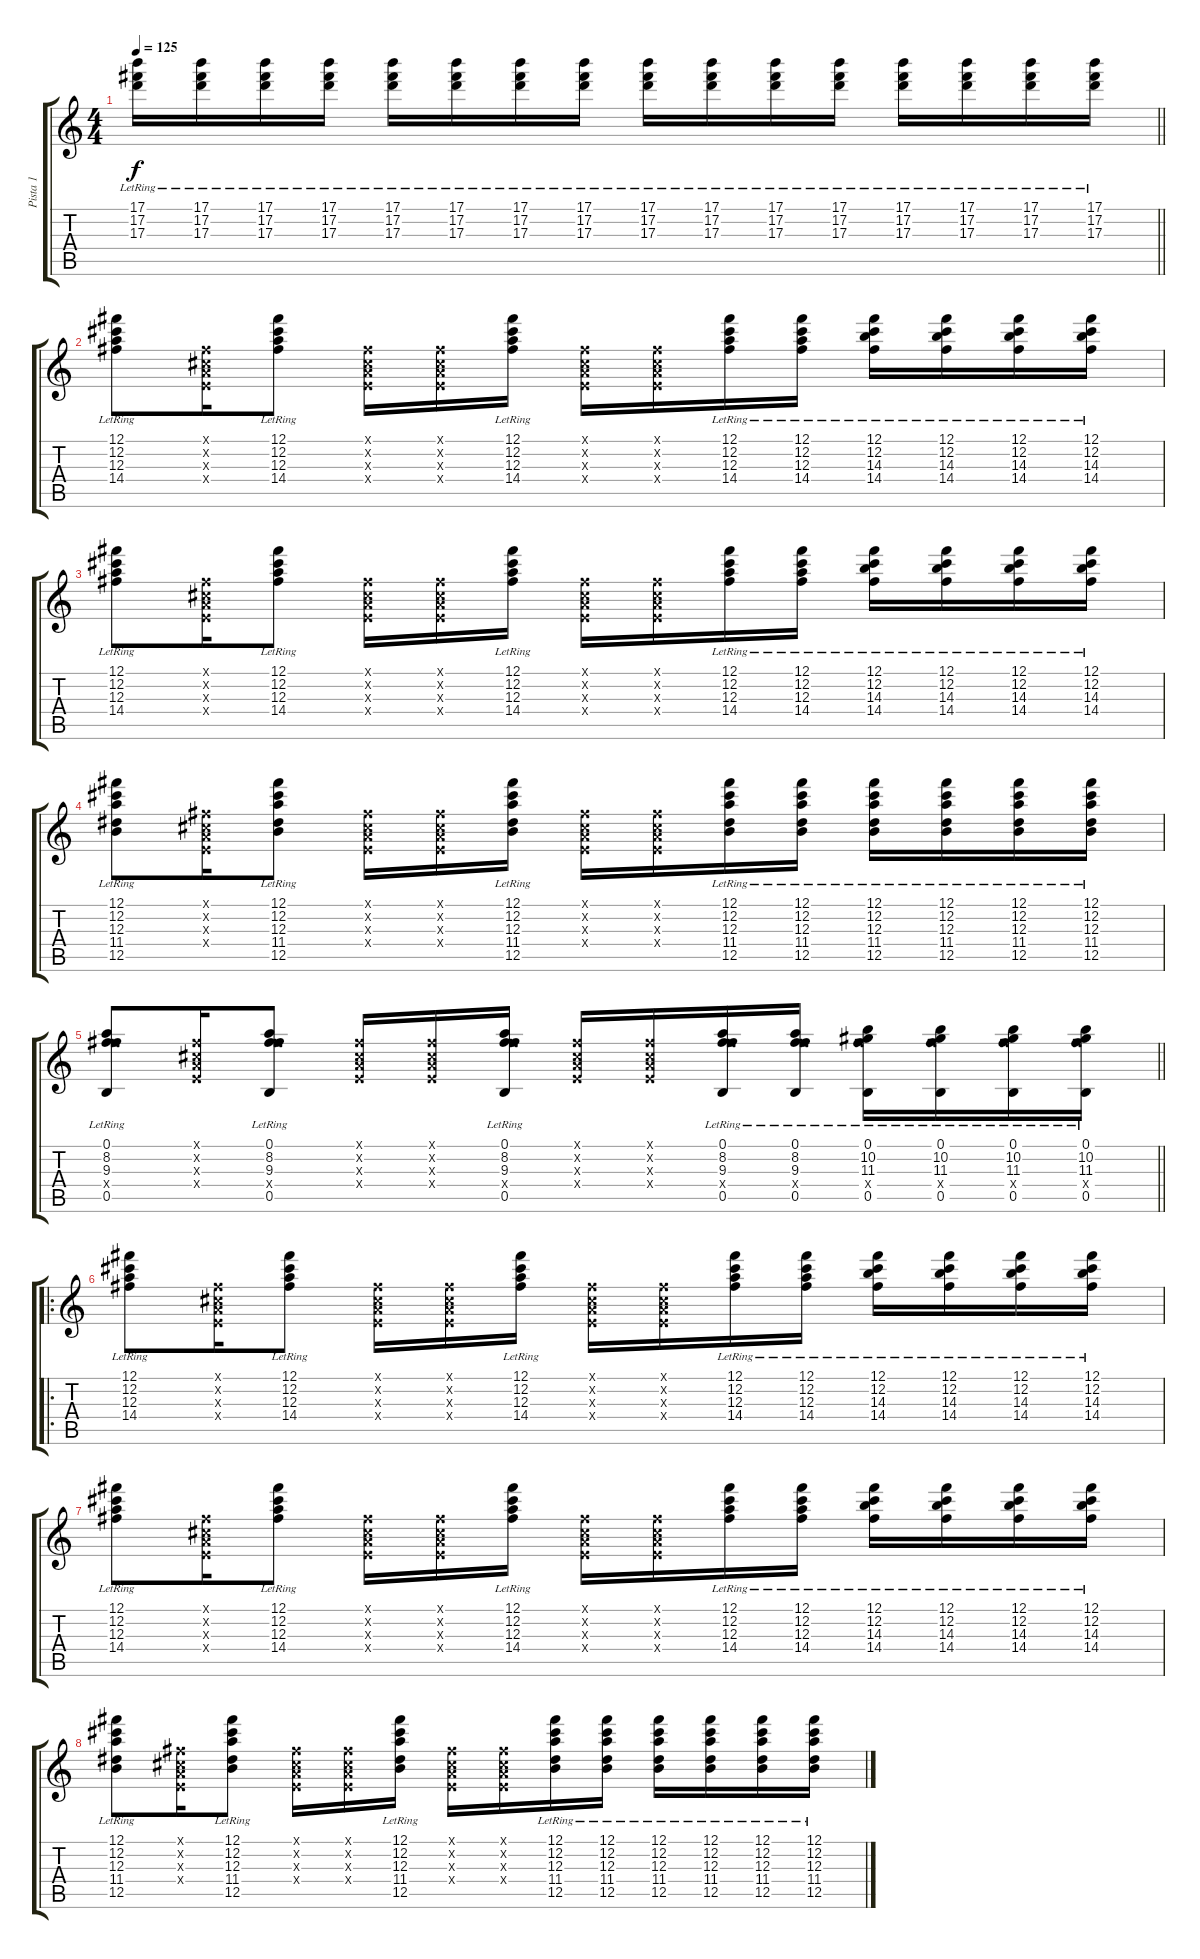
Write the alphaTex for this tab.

\track ("Pista 1" "Pista 1") {instrument electricguitarclean}
\staff {score tabs}
\tuning (Gb4 Db4 A3 E3 B2 Gb2) {hide}
\ts (4 4)
\tempo 125
\clef g2
\barLineRight lightlight
\ks c
(17.1{lr} 17.2{lr} 17.3{lr}).16{dy f} (17.1{lr} 17.2{lr} 17.3{lr}).16 (17.1{lr} 17.2{lr} 17.3{lr}).16 (17.1{lr} 17.2{lr} 17.3{lr}).16 (17.1{lr} 17.2{lr} 17.3{lr}).16 (17.1{lr} 17.2{lr} 17.3{lr}).16 (17.1{lr} 17.2{lr} 17.3{lr}).16 (17.1{lr} 17.2{lr} 17.3{lr}).16 (17.1{lr} 17.2{lr} 17.3{lr}).16 (17.1{lr} 17.2{lr} 17.3{lr}).16 (17.1{lr} 17.2{lr} 17.3{lr}).16 (17.1{lr} 17.2{lr} 17.3{lr}).16 (17.1{lr} 17.2{lr} 17.3{lr}).16 (17.1{lr} 17.2{lr} 17.3{lr}).16 (17.1{lr} 17.2{lr} 17.3{lr}).16 (17.1{lr} 17.2{lr} 17.3{lr}).16 |
(12.1{lr} 12.2{lr} 12.3{lr} 14.4{lr}).8{volume 8} (0.1{x} 0.2{x} 0.3{x} 0.4{x}).16 (12.1{lr} 12.2{lr} 12.3{lr} 14.4{lr}).8 (0.1{x} 0.2{x} 0.3{x} 0.4{x}).16 (0.1{x} 0.2{x} 0.3{x} 0.4{x}).16 (12.1{lr} 12.2{lr} 12.3{lr} 14.4{lr}).16 (0.1{x} 0.2{x} 0.3{x} 0.4{x}).16 (0.1{x} 0.2{x} 0.3{x} 0.4{x}).16 (12.1{lr} 12.2{lr} 12.3{lr} 14.4{lr}).16 (12.1{lr} 12.2{lr} 12.3{lr} 14.4{lr}).16 (12.1{lr} 12.2{lr} 14.3{lr} 14.4{lr}).16 (12.1{lr} 12.2{lr} 14.3{lr} 14.4{lr}).16 (12.1{lr} 12.2{lr} 14.3{lr} 14.4{lr}).16 (12.1{lr} 12.2{lr} 14.3{lr} 14.4{lr}).16 |
(12.1{lr} 12.2{lr} 12.3{lr} 14.4{lr}).8 (0.1{x} 0.2{x} 0.3{x} 0.4{x}).16 (12.1{lr} 12.2{lr} 12.3{lr} 14.4{lr}).8 (0.1{x} 0.2{x} 0.3{x} 0.4{x}).16 (0.1{x} 0.2{x} 0.3{x} 0.4{x}).16 (12.1{lr} 12.2{lr} 12.3{lr} 14.4{lr}).16 (0.1{x} 0.2{x} 0.3{x} 0.4{x}).16 (0.1{x} 0.2{x} 0.3{x} 0.4{x}).16 (12.1{lr} 12.2{lr} 12.3{lr} 14.4{lr}).16 (12.1{lr} 12.2{lr} 12.3{lr} 14.4{lr}).16 (12.1{lr} 12.2{lr} 14.3{lr} 14.4{lr}).16 (12.1{lr} 12.2{lr} 14.3{lr} 14.4{lr}).16 (12.1{lr} 12.2{lr} 14.3{lr} 14.4{lr}).16 (12.1{lr} 12.2{lr} 14.3{lr} 14.4{lr}).16 |
(12.1{lr} 12.2{lr} 12.3{lr} 11.4{lr} 12.5).8 (0.1{x} 0.2{x} 0.3{x} 0.4{x}).16 (12.1{lr} 12.2{lr} 12.3{lr} 11.4{lr} 12.5).8 (0.1{x} 0.2{x} 0.3{x} 0.4{x}).16 (0.1{x} 0.2{x} 0.3{x} 0.4{x}).16 (12.1{lr} 12.2{lr} 12.3{lr} 11.4{lr} 12.5).16 (0.1{x} 0.2{x} 0.3{x} 0.4{x}).16 (0.1{x} 0.2{x} 0.3{x} 0.4{x}).16 (12.1{lr} 12.2{lr} 12.3{lr} 11.4{lr} 12.5).16 (12.1{lr} 12.2{lr} 12.3{lr} 11.4{lr} 12.5).16 (12.1{lr} 12.2{lr} 12.3{lr} 11.4{lr} 12.5).16 (12.1{lr} 12.2{lr} 12.3{lr} 11.4{lr} 12.5).16 (12.1{lr} 12.2{lr} 12.3{lr} 11.4{lr} 12.5).16 (12.1{lr} 12.2{lr} 12.3{lr} 11.4{lr} 12.5).16 |
\barLineRight lightlight
(0.1{lr} 8.2{lr} 9.3{lr} 14.4{x} 0.5).8 (0.1{x} 0.2{x} 0.3{x} 0.4{x}).16 (0.1{lr} 8.2{lr} 9.3{lr} 14.4{x} 0.5).8 (0.1{x} 0.2{x} 0.3{x} 0.4{x}).16 (0.1{x} 0.2{x} 0.3{x} 0.4{x}).16 (0.1{lr} 8.2{lr} 9.3{lr} 14.4{x} 0.5).16 (0.1{x} 0.2{x} 0.3{x} 0.4{x}).16 (0.1{x} 0.2{x} 0.3{x} 0.4{x}).16 (0.1{lr} 8.2{lr} 9.3{lr} 14.4{x} 0.5).16 (0.1{lr} 8.2{lr} 9.3{lr} 14.4{x} 0.5).16 (0.1{lr} 10.2{lr} 11.3{lr} 14.4{x} 0.5).16 (0.1{lr} 10.2{lr} 11.3{lr} 14.4{x} 0.5).16 (0.1{lr} 10.2{lr} 11.3{lr} 14.4{x} 0.5).16 (0.1{lr} 10.2{lr} 11.3{lr} 14.4{x} 0.5).16 |
\ro
(12.1{lr} 12.2{lr} 12.3{lr} 14.4{lr}).8{volume 8} (0.1{x} 0.2{x} 0.3{x} 0.4{x}).16 (12.1{lr} 12.2{lr} 12.3{lr} 14.4{lr}).8 (0.1{x} 0.2{x} 0.3{x} 0.4{x}).16 (0.1{x} 0.2{x} 0.3{x} 0.4{x}).16 (12.1{lr} 12.2{lr} 12.3{lr} 14.4{lr}).16 (0.1{x} 0.2{x} 0.3{x} 0.4{x}).16 (0.1{x} 0.2{x} 0.3{x} 0.4{x}).16 (12.1{lr} 12.2{lr} 12.3{lr} 14.4{lr}).16 (12.1{lr} 12.2{lr} 12.3{lr} 14.4{lr}).16 (12.1{lr} 12.2{lr} 14.3{lr} 14.4{lr}).16 (12.1{lr} 12.2{lr} 14.3{lr} 14.4{lr}).16 (12.1{lr} 12.2{lr} 14.3{lr} 14.4{lr}).16 (12.1{lr} 12.2{lr} 14.3{lr} 14.4{lr}).16 |
(12.1{lr} 12.2{lr} 12.3{lr} 14.4{lr}).8 (0.1{x} 0.2{x} 0.3{x} 0.4{x}).16 (12.1{lr} 12.2{lr} 12.3{lr} 14.4{lr}).8 (0.1{x} 0.2{x} 0.3{x} 0.4{x}).16 (0.1{x} 0.2{x} 0.3{x} 0.4{x}).16 (12.1{lr} 12.2{lr} 12.3{lr} 14.4{lr}).16 (0.1{x} 0.2{x} 0.3{x} 0.4{x}).16 (0.1{x} 0.2{x} 0.3{x} 0.4{x}).16 (12.1{lr} 12.2{lr} 12.3{lr} 14.4{lr}).16 (12.1{lr} 12.2{lr} 12.3{lr} 14.4{lr}).16 (12.1{lr} 12.2{lr} 14.3{lr} 14.4{lr}).16 (12.1{lr} 12.2{lr} 14.3{lr} 14.4{lr}).16 (12.1{lr} 12.2{lr} 14.3{lr} 14.4{lr}).16 (12.1{lr} 12.2{lr} 14.3{lr} 14.4{lr}).16 |
(12.1{lr} 12.2{lr} 12.3{lr} 11.4{lr} 12.5).8 (0.1{x} 0.2{x} 0.3{x} 0.4{x}).16 (12.1{lr} 12.2{lr} 12.3{lr} 11.4{lr} 12.5).8 (0.1{x} 0.2{x} 0.3{x} 0.4{x}).16 (0.1{x} 0.2{x} 0.3{x} 0.4{x}).16 (12.1{lr} 12.2{lr} 12.3{lr} 11.4{lr} 12.5).16 (0.1{x} 0.2{x} 0.3{x} 0.4{x}).16 (0.1{x} 0.2{x} 0.3{x} 0.4{x}).16 (12.1{lr} 12.2{lr} 12.3{lr} 11.4{lr} 12.5).16 (12.1{lr} 12.2{lr} 12.3{lr} 11.4{lr} 12.5).16 (12.1{lr} 12.2{lr} 12.3{lr} 11.4{lr} 12.5).16 (12.1{lr} 12.2{lr} 12.3{lr} 11.4{lr} 12.5).16 (12.1{lr} 12.2{lr} 12.3{lr} 11.4{lr} 12.5).16 (12.1{lr} 12.2{lr} 12.3{lr} 11.4{lr} 12.5).16
